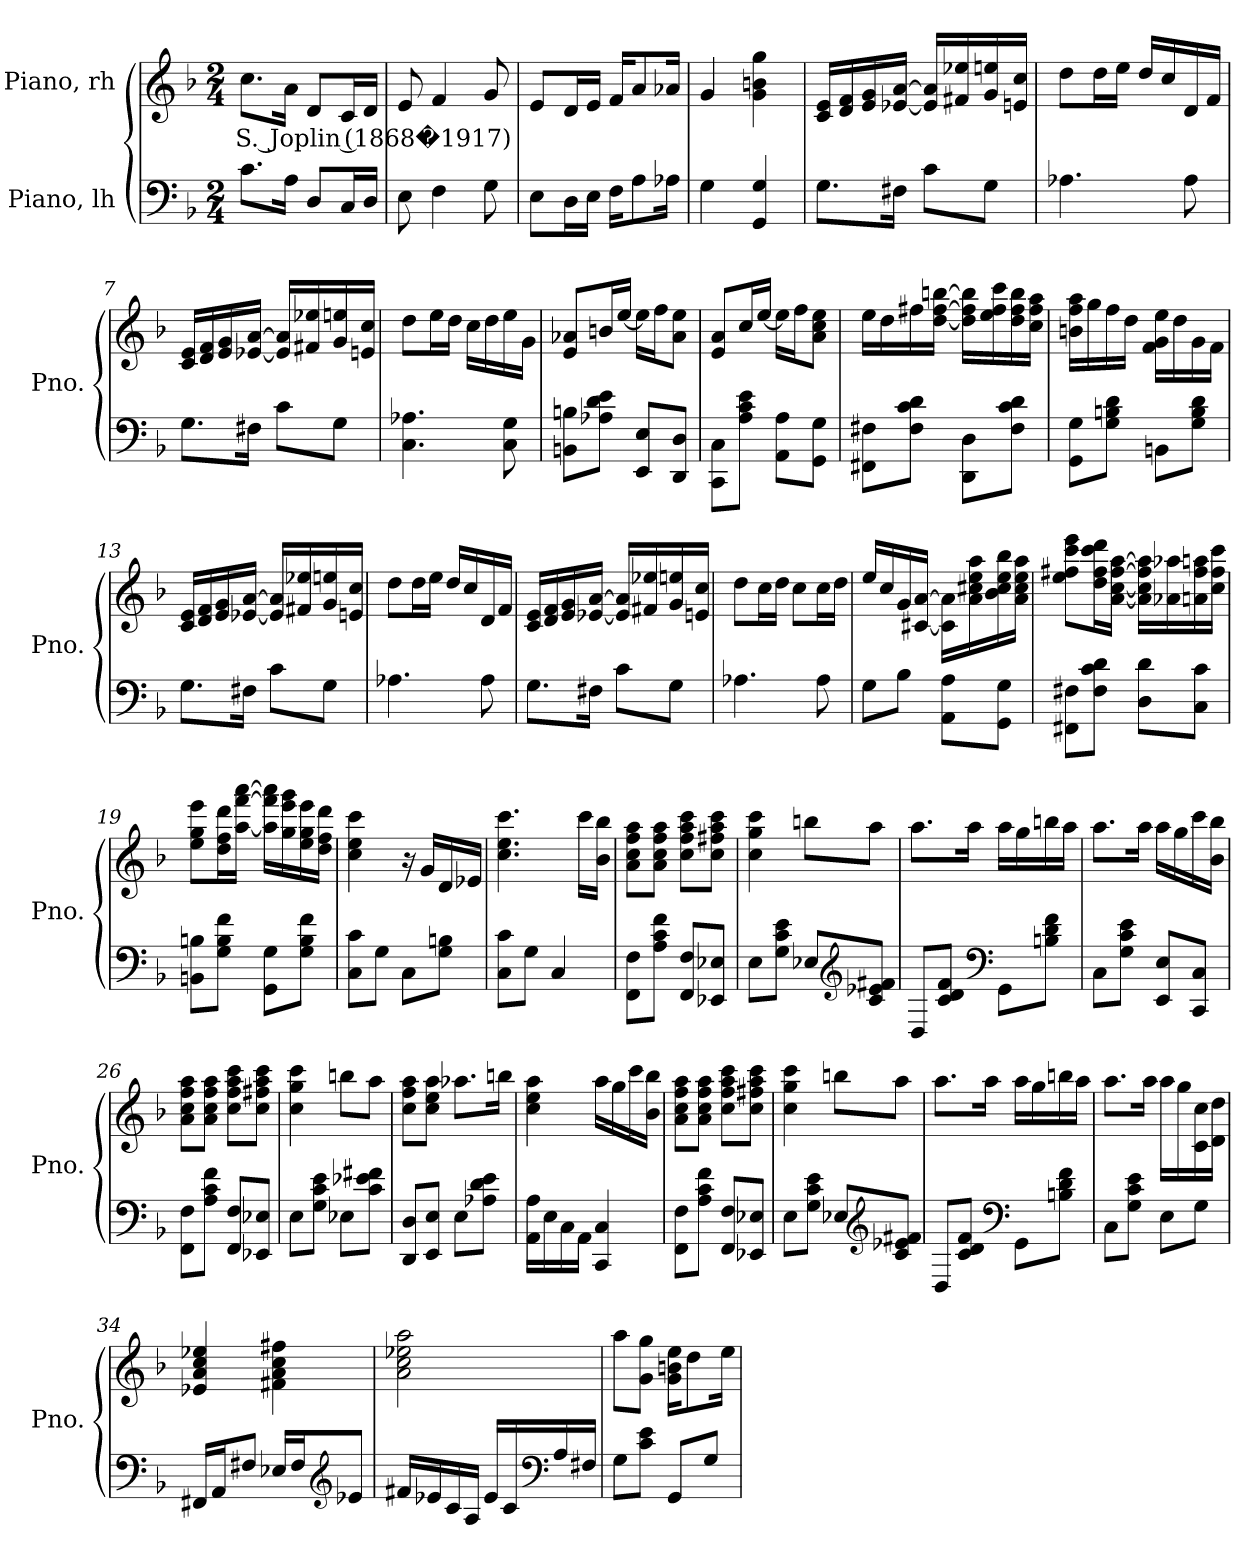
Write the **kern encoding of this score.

**kern	**kern	**text
*part2	*part1	*part1
*staff2	*staff1	*staff1
*I"Piano, lh	*I"Piano, rh	*
*I'Pno.	*I'Pno.	*
*clefF4	*clefG2	*
*k[b-]	*k[b-]	*
*M2/4	*M2/4	*
*MM60	*MM60	*
=1	=1	=1
!	!	!LO:LY:b
8.c\L	8.cc\L	S. Joplin (1868�1917)
16A\Jk	16a\Jk	.
8D/L	8d/L	.
16C/L	16c/L	.
16D/JJ	16d/JJ	.
=2	=2	=2
8E\	8e/	.
4F\	4f/	.
8G\	8g/	.
=3	=3	=3
8E\L	8e/L	.
16D\L	16d/L	.
16E\JJ	16e/JJ	.
16F\KL	16f/KL	.
8A\	8a/	.
16A-X\Jk	16a-X/Jk	.
=4	=4	=4
4G\	4g/	.
4GG/ 4G/	4g\ 4bn\ 4gg\	.
!!LO:LB:g=z
=5	=5	=5
8.G\L	16c/ 16e/LL	.
.	16d/ 16f/	.
.	16e/ 16g/	.
16F#X\Jk	[16e-X/ [16a/JJ	.
8c\L	16e-/] 16a/]LL	.
.	16f#X/ 16ee-X/	.
8G\J	16g/ 16een/	.
.	16en/ 16cc/JJ	.
=6	=6	=6
4.A-X\	8dd\L	.
.	16dd\L	.
.	16ee\JJ	.
.	16dd/LL	.
.	16cc/	.
8A-\	16d/	.
.	16f/JJ	.
=7	=7	=7
8.G\L	16c/ 16e/LL	.
.	16d/ 16f/	.
.	16e/ 16g/	.
16F#X\Jk	[16e-X/ [16a/JJ	.
8c\L	16e-/] 16a/]LL	.
.	16f#X/ 16ee-X/	.
8G\J	16g/ 16een/	.
.	16en/ 16cc/JJ	.
=8	=8	=8
4.C\ 4.A-X\	8dd\L	.
.	16ee\L	.
.	16dd\JJ	.
.	16cc\LL	.
.	16dd\	.
8C\ 8G\	16ee\	.
.	16g\JJ	.
!!LO:LB:g=z
=9	=9	=9
8BBn\ 8Bn\L	8e/ 8a-X/L	.
8A-X\ 8d\ 8e\J	16bn/L	.
.	[16ee/JJ	.
8EE/ 8E/L	16ee\LL]	.
.	16ff\J	.
8DD/ 8D/J	8a-\ 8ee\J	.
=10	=10	=10
8CC\ 8C\L	8e/ 8a/L	.
8A\ 8c\ 8e\J	16cc/L	.
.	[16ee/JJ	.
8AA\ 8A\L	16ee\LL]	.
.	16ff\J	.
8GG\ 8G\J	8a\ 8cc\ 8ee\J	.
=11	=11	=11
8FF#X\ 8F#X\L	16ee\LL	.
.	16dd\	.
8F#\ 8c\ 8d\J	16ff#X\	.
.	[16dd\ [16ff#\ [16bbn\JJ	.
8DD\ 8D\L	16dd\] 16ff#\] 16bb\]LL	.
.	16ee\ 16ff#\ 16ccc\	.
8F#\ 8c\ 8d\J	16dd\ 16ff#\ 16bb\	.
.	16cc\ 16ff#\ 16aa\JJ	.
=12	=12	=12
8GG\ 8G\L	16bn\ 16ff\ 16aa\LL	.
.	16gg\	.
8G\ 8Bn\ 8d\J	16ff\	.
.	16dd\JJ	.
8BBn\L	16f\ 16g\ 16ee\LL	.
.	16dd\	.
8G\ 8B\ 8d\J	16g\	.
.	16f\JJ	.
!!LO:LB:g=z
=13	=13	=13
8.G\L	16c/ 16e/LL	.
.	16d/ 16f/	.
.	16e/ 16g/	.
16F#X\Jk	[16e-X/ [16a/JJ	.
8c\L	16e-/] 16a/]LL	.
.	16f#X/ 16ee-X/	.
8G\J	16g/ 16een/	.
.	16en/ 16cc/JJ	.
=14	=14	=14
4.A-X\	8dd\L	.
.	16dd\L	.
.	16ee\JJ	.
.	16dd/LL	.
.	16cc/	.
8A-\	16d/	.
.	16f/JJ	.
=15	=15	=15
8.G\L	16c/ 16e/LL	.
.	16d/ 16f/	.
.	16e/ 16g/	.
16F#X\Jk	[16e-X/ [16a/JJ	.
8c\L	16e-/] 16a/]LL	.
.	16f#X/ 16ee-X/	.
8G\J	16g/ 16een/	.
.	16en/ 16cc/JJ	.
=16	=16	=16
4.A-X\	8dd\L	.
.	16cc\L	.
.	16dd\JJ	.
.	8cc\L	.
8A-\	16cc\L	.
.	16dd\JJ	.
!!LO:LB:g=z
=17	=17	=17
8G\L	16ee/LL	.
.	16cc/	.
8B-\J	16g/	.
.	[16c#X/ [16a/JJ	.
8AA\ 8A\L	16c#\] 16a\]LL	.
.	16a\ 16cc#X\ 16ee\ 16aa\	.
8GG\ 8G\J	16b-\ 16cc#\ 16ee\ 16bb-\	.
.	16a\ 16cc#\ 16ee\ 16aa\JJ	.
=18	=18	=18
8FF#X\ 8F#X\L	8ee\ 8ff#X\ 8ccc\ 8eee\L	.
8F#\ 8c\ 8d\J	16dd\ 16ff#\ 16ccc\ 16ddd\L	.
.	[16a\ [16cc\ [16ff#\ [16aa\JJ	.
8D\ 8d\L	16a\] 16cc\] 16ff#\] 16aa\]LL	.
.	16a-X\ 16aa-X\	.
8C\ 8c\J	16an\ 16ff#\ 16aan\	.
.	16cc\ 16ff#\ 16ccc\JJ	.
=19	=19	=19
8BBn\ 8Bn\L	8ee\ 8gg\ 8eee\L	.
8G\ 8B\ 8f\J	16dd\ 16ff\ 16ddd\L	.
.	[16aa\ [16fff\ [16aaa\JJ	.
8GG\ 8G\L	16aa\] 16fff\] 16aaa\]LL	.
.	16gg\ 16eee\ 16ggg\	.
8G\ 8B\ 8f\J	16ee\ 16gg\ 16eee\	.
.	16dd\ 16ff\ 16ddd\JJ	.
=20	=20	=20
8C\ 8c\L	4cc\ 4ee\ 4ccc\	.
8G\J	.	.
8C\L	16r	.
.	16g/LL	.
8G\ 8Bn\J	16d/	.
.	16e-X/JJ	.
!!LO:LB:g=z
=21	=21	=21
8C\ 8c\L	4.cc\ 4.ee\ 4.ccc\	.
8G\J	.	.
4C/	.	.
.	16ccc\LL	.
.	16b-\ 16bb-\JJ	.
=22	=22	=22
8FF\ 8F\L	8a\ 8cc\ 8ff\ 8aa\L	.
8A\ 8c\ 8f\J	8a\ 8cc\ 8ff\ 8aa\J	.
8FF/ 8F/L	8cc\ 8ff\ 8aa\ 8ccc\L	.
8EE-X/ 8E-X/J	8cc\ 8ff#X\ 8aa\ 8ccc\J	.
=23	=23	=23
8E\L	4cc\ 4gg\ 4ccc\	.
8G\ 8c\ 8e\J	.	.
8E-X/L	8bbn\L	.
*clefG2	*	*
8c/ 8e-X/ 8f#X/J	8aa\J	.
=24	=24	=24
8D/L	8.aa\L	.
8c/ 8d/ 8f/J	.	.
.	16aa\Jk	.
*clefF4	*	*
8GG\L	16aa\LL	.
.	16gg\	.
8Bn\ 8d\ 8f\J	16bbn\	.
.	16aa\JJ	.
=25	=25	=25
8C\L	8.aa\L	.
8G\ 8c\ 8e\J	.	.
.	16aa\Jk	.
8EE/ 8E/L	16aa\LL	.
.	16gg\	.
8CC/ 8C/J	16ccc\	.
.	16b-\ 16bb-\JJ	.
!!LO:PB:g=z
=26	=26	=26
8FF\ 8F\L	8a\ 8cc\ 8ff\ 8aa\L	.
8A\ 8c\ 8f\J	8a\ 8cc\ 8ff\ 8aa\J	.
8FF/ 8F/L	8cc\ 8ff\ 8aa\ 8ccc\L	.
8EE-X/ 8E-X/J	8cc\ 8ff#X\ 8aa\ 8ccc\J	.
=27	=27	=27
8E\L	4cc\ 4gg\ 4ccc\	.
8G\ 8c\ 8e\J	.	.
8E-X\L	8bbn\L	.
8c\ 8e-X\ 8f#X\J	8aa\J	.
=28	=28	=28
8DD/ 8D/L	8cc\ 8ff\ 8aa\L	.
8EE/ 8E/J	8cc\ 8ee\ 8aa\J	.
8E\L	8.aa-X\L	.
8A-X\ 8d\ 8e\J	.	.
.	16bbn\Jk	.
=29	=29	=29
16AA\ 16A\LL	4cc\ 4ee\ 4aa\	.
16E\	.	.
16C\	.	.
16AA\JJ	.	.
4CC/ 4C/	16aa\LL	.
.	16gg\	.
.	16ccc\	.
.	16b-\ 16bb-\JJ	.
=30	=30	=30
8FF\ 8F\L	8a\ 8cc\ 8ff\ 8aa\L	.
8A\ 8c\ 8f\J	8a\ 8cc\ 8ff\ 8aa\J	.
8FF/ 8F/L	8cc\ 8ff\ 8aa\ 8ccc\L	.
8EE-X/ 8E-X/J	8cc\ 8ff#X\ 8aa\ 8ccc\J	.
!!LO:LB:g=z
=31	=31	=31
8E\L	4cc\ 4gg\ 4ccc\	.
8G\ 8c\ 8e\J	.	.
8E-X/L	8bbn\L	.
*clefG2	*	*
8c/ 8e-X/ 8f#X/J	8aa\J	.
=32	=32	=32
8D/L	8.aa\L	.
8c/ 8d/ 8f/J	.	.
.	16aa\Jk	.
*clefF4	*	*
8GG\L	16aa\LL	.
.	16gg\	.
8Bn\ 8d\ 8f\J	16bbn\	.
.	16aa\JJ	.
=33	=33	=33
8C\L	8.aa\L	.
8G\ 8c\ 8e\J	.	.
.	16aa\Jk	.
8E\L	16aa\LL	.
.	16gg\	.
8G\J	16c\ 16cc\	.
.	16d\ 16dd\JJ	.
=34	=34	=34
16FF#X/LL	4e-X/ 4a/ 4cc/ 4ee-X/	.
16AA/J	.	.
8F#X/J	.	.
16E-X/LL	4f#X\ 4a\ 4cc\ 4ff#X\	.
16F#/J	.	.
*clefG2	*	*
8e-X/J	.	.
!!LO:LB:g=z
=35	=35	=35
16f#X/LL	2a\ 2cc\ 2ee-X\ 2aa\	.
16e-X/	.	.
16c/	.	.
16A/JJ	.	.
16e-/LL	.	.
16c/	.	.
*clefF4	*	*
16A/	.	.
16F#X/JJ	.	.
=36	=36	=36
8G\L	8aa\L	.
8c\ 8e\J	8g\ 8gg\J	.
8GG/L	16g\ 16bn\ 16ee\KL	.
.	8dd\	.
8G/J	.	.
.	16ee\Jk	.
=	=	=
*-	*-	*-
